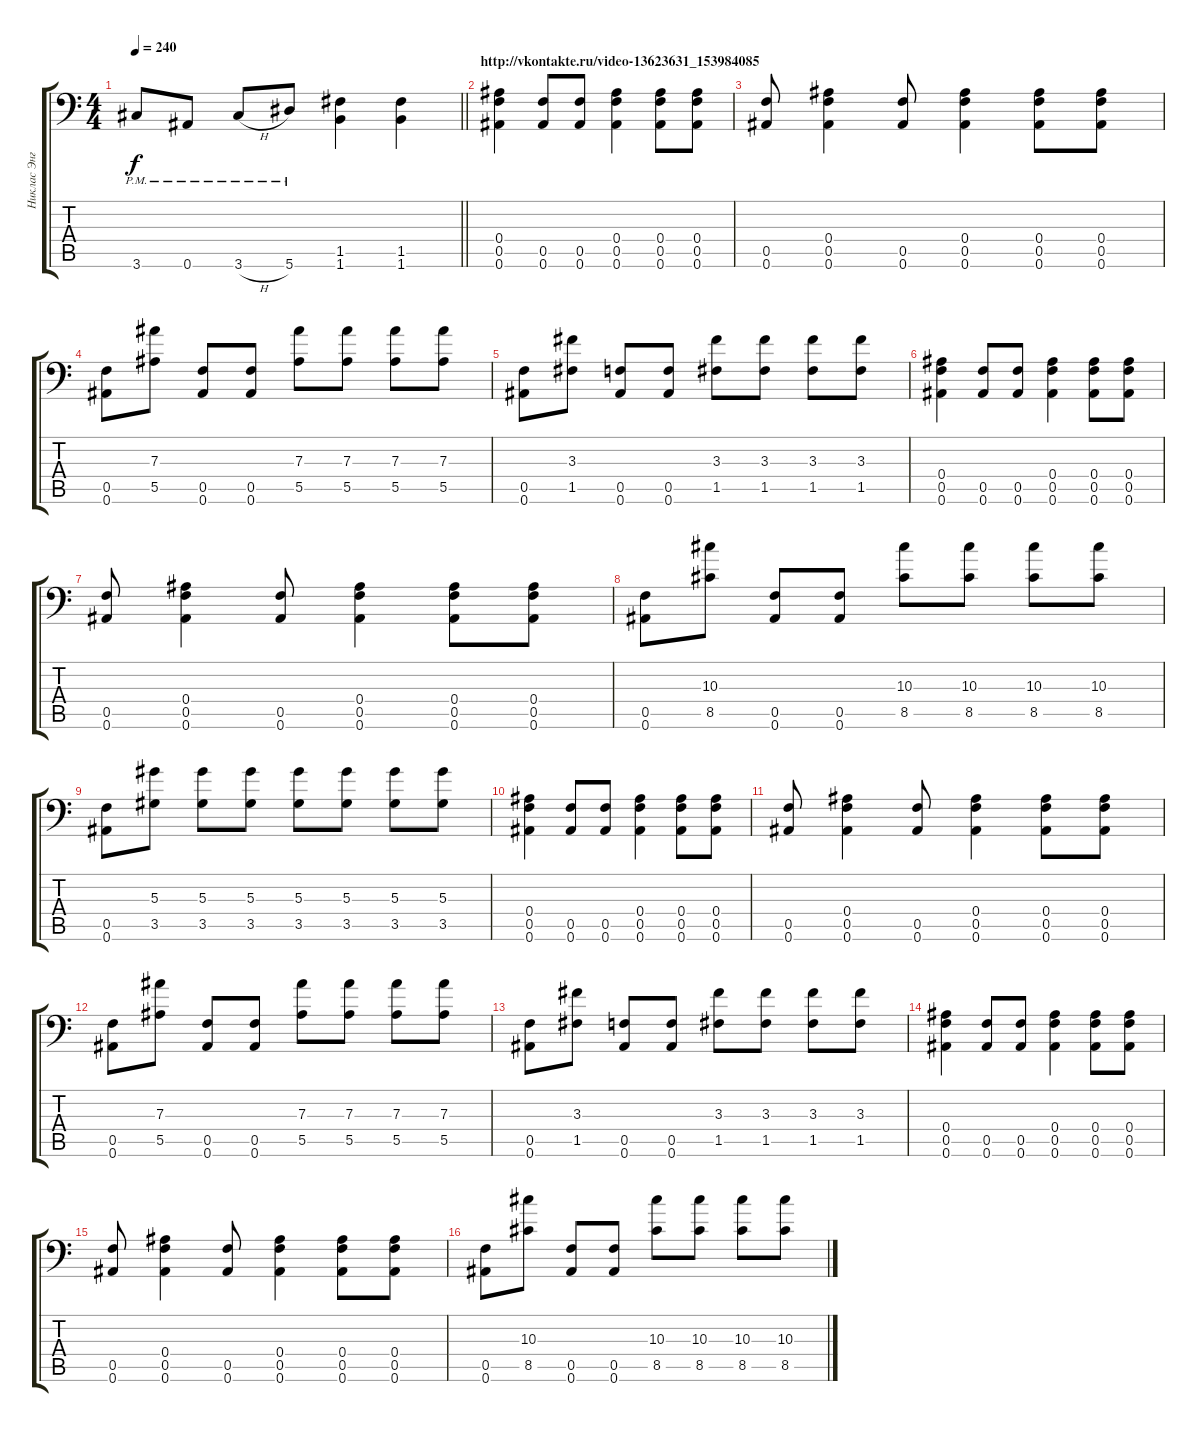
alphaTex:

\track ("Никлас Энгелин(уже он)" "Никлас Энг") {instrument distortionguitar}
\staff {score tabs}
\tuning (C4 G3 Eb3 Bb2 F2 Bb1) {hide}
\ts (4 4)
\tempo 240
\clef f4
\barLineRight lightlight
\ks c
3.6{pm}.8{dy f} 0.6{pm}.8 3.6{h pm}.8 5.6{pm}.8 (1.5 1.6).4 (1.5 1.6).4 |
\section ("" "http://vkontakte.ru/video-13623631_153984085")
(0.4 0.5 0.6).4 (0.5 0.6).8 (0.5 0.6).8 (0.4 0.5 0.6).4 (0.4 0.5 0.6).8 (0.4 0.5 0.6).8 |
(0.5 0.6).8 (0.4 0.5 0.6).4 (0.5 0.6).8 (0.4 0.5 0.6).4 (0.4 0.5 0.6).8 (0.4 0.5 0.6).8 |
(0.5 0.6).8 (7.3 5.5).8 (0.5 0.6).8 (0.5 0.6).8 (7.3 5.5).8 (7.3 5.5).8 (7.3 5.5).8 (7.3 5.5).8 |
(0.5 0.6).8 (3.3 1.5).8 (0.5 0.6).8 (0.5 0.6).8 (3.3 1.5).8 (3.3 1.5).8 (3.3 1.5).8 (3.3 1.5).8 |
(0.4 0.5 0.6).4 (0.5 0.6).8 (0.5 0.6).8 (0.4 0.5 0.6).4 (0.4 0.5 0.6).8 (0.4 0.5 0.6).8 |
(0.5 0.6).8 (0.4 0.5 0.6).4 (0.5 0.6).8 (0.4 0.5 0.6).4 (0.4 0.5 0.6).8 (0.4 0.5 0.6).8 |
(0.5 0.6).8 (10.3 8.5).8 (0.5 0.6).8 (0.5 0.6).8 (10.3 8.5).8 (10.3 8.5).8 (10.3 8.5).8 (10.3 8.5).8 |
(0.5 0.6).8 (5.3 3.5).8 (5.3 3.5).8 (5.3 3.5).8 (5.3 3.5).8 (5.3 3.5).8 (5.3 3.5).8 (5.3 3.5).8 |
(0.4 0.5 0.6).4 (0.5 0.6).8 (0.5 0.6).8 (0.4 0.5 0.6).4 (0.4 0.5 0.6).8 (0.4 0.5 0.6).8 |
(0.5 0.6).8 (0.4 0.5 0.6).4 (0.5 0.6).8 (0.4 0.5 0.6).4 (0.4 0.5 0.6).8 (0.4 0.5 0.6).8 |
(0.5 0.6).8 (7.3 5.5).8 (0.5 0.6).8 (0.5 0.6).8 (7.3 5.5).8 (7.3 5.5).8 (7.3 5.5).8 (7.3 5.5).8 |
(0.5 0.6).8 (3.3 1.5).8 (0.5 0.6).8 (0.5 0.6).8 (3.3 1.5).8 (3.3 1.5).8 (3.3 1.5).8 (3.3 1.5).8 |
(0.4 0.5 0.6).4 (0.5 0.6).8 (0.5 0.6).8 (0.4 0.5 0.6).4 (0.4 0.5 0.6).8 (0.4 0.5 0.6).8 |
(0.5 0.6).8 (0.4 0.5 0.6).4 (0.5 0.6).8 (0.4 0.5 0.6).4 (0.4 0.5 0.6).8 (0.4 0.5 0.6).8 |
(0.5 0.6).8 (10.3 8.5).8 (0.5 0.6).8 (0.5 0.6).8 (10.3 8.5).8 (10.3 8.5).8 (10.3 8.5).8 (10.3 8.5).8
